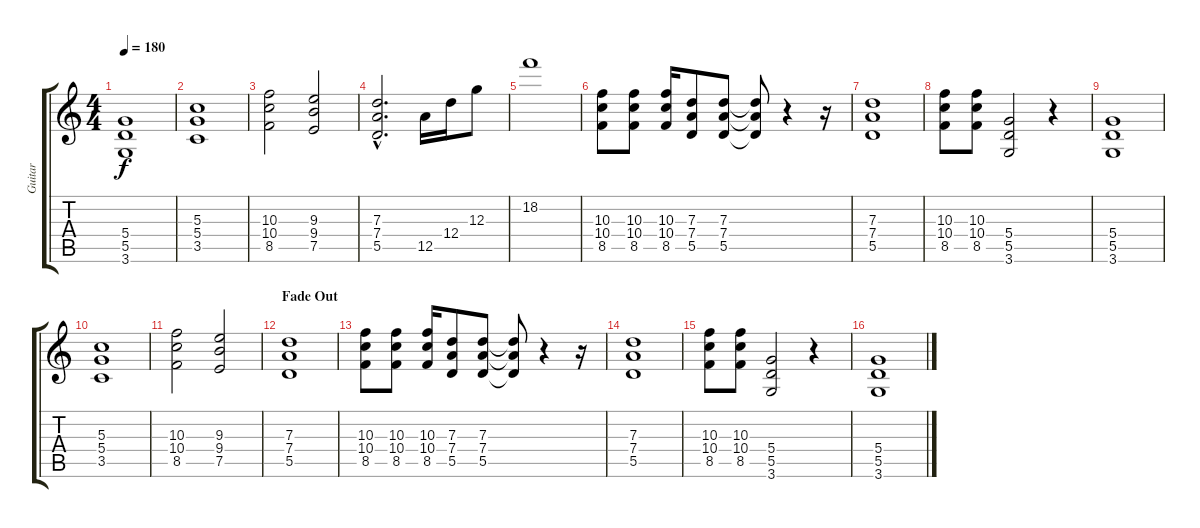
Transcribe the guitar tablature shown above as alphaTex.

\track ("Guitar" "Guitar") {instrument distortionguitar}
\staff {score tabs}
\tuning (E4 B3 G3 D3 A2 E2) {hide}
\ts (4 4)
\tempo 180
\clef g2
\ks c
(5.4 5.5 3.6).1{dy f} |
(5.3 5.4 3.5).1 |
(10.3 10.4 8.5).2 (9.3 9.4 7.5).2 |
(7.3{hac} 7.4{hac} 5.5{hac}).2{d} 12.5.16 12.4.16 12.3.8 |
18.2.1 |
(10.3 10.4 8.5).8 (10.3 10.4 8.5).8 (10.3 10.4 8.5).16 (7.3 7.4 5.5).8 (7.3 7.4 5.5).8 (7.3{t} 7.4{t} 5.5{t}).8 r.4 r.16 |
(7.3 7.4 5.5).1 |
(10.3 10.4 8.5).8 (10.3 10.4 8.5).8 (5.4 5.5 3.6).2 r.4 |
(5.4 5.5 3.6).1 |
(5.3 5.4 3.5).1 |
(10.3 10.4 8.5).2 (9.3 9.4 7.5).2 |
\section ("" "Fade Out")
(7.3 7.4 5.5).1 |
(10.3 10.4 8.5).8 (10.3 10.4 8.5).8 (10.3 10.4 8.5).16 (7.3 7.4 5.5).8 (7.3 7.4 5.5).8 (7.3{t} 7.4{t} 5.5{t}).8 r.4 r.16 |
(7.3 7.4 5.5).1 |
(10.3 10.4 8.5).8 (10.3 10.4 8.5).8 (5.4 5.5 3.6).2 r.4 |
(5.4 5.5 3.6).1
